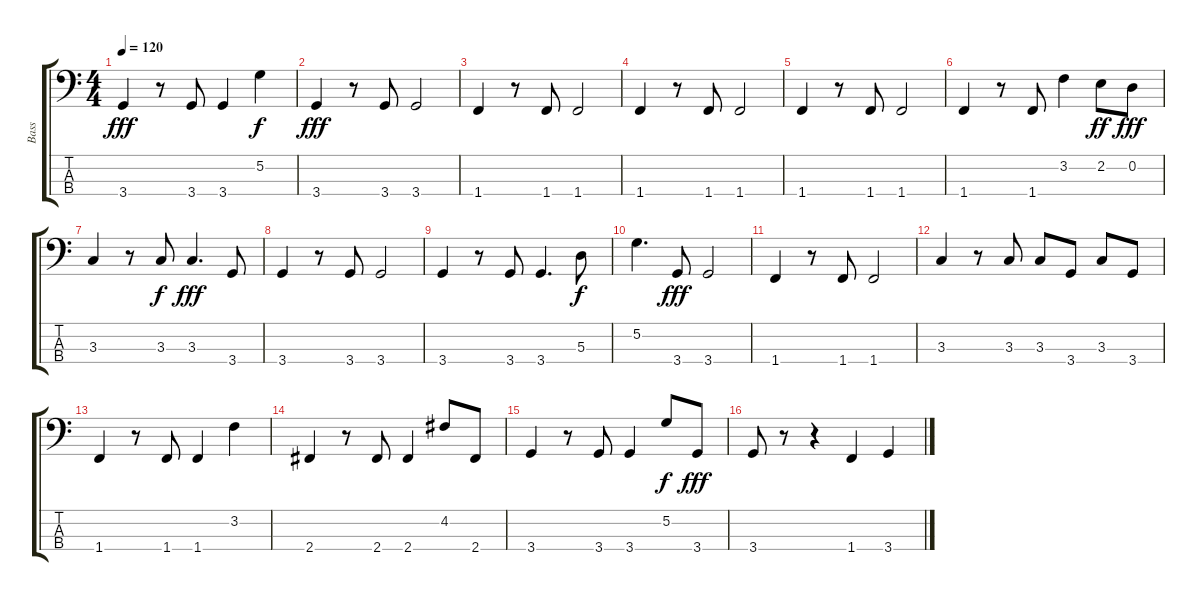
\track ("Bass" "Bass") {instrument acousticbass}
\staff {score tabs}
\tuning (G2 D2 A1 E1) {hide}
\ts (4 4)
\tempo 120
\clef f4
\ks c
3.4.4{dy fff} r.8 3.4.8 3.4.4 5.2.4{dy f} |
3.4.4{dy fff} r.8 3.4.8 3.4.2 |
1.4.4 r.8 1.4.8 1.4.2 |
1.4.4 r.8 1.4.8 1.4.2 |
1.4.4 r.8 1.4.8 1.4.2 |
1.4.4 r.8 1.4.8 3.2.4 2.2.8{dy ff} 0.2.8{dy fff} |
3.3.4 r.8 3.3.8{dy f} 3.3.4{d dy fff} 3.4.8 |
3.4.4 r.8 3.4.8 3.4.2 |
3.4.4 r.8 3.4.8 3.4.4{d} 5.3.8{dy f} |
5.2.4{d} 3.4.8{dy fff} 3.4.2 |
1.4.4 r.8 1.4.8 1.4.2 |
3.3.4 r.8 3.3.8 3.3.8 3.4.8 3.3.8 3.4.8 |
1.4.4 r.8 1.4.8 1.4.4 3.2.4 |
2.4.4 r.8 2.4.8 2.4.4 4.2.8 2.4.8 |
3.4.4 r.8 3.4.8 3.4.4 5.2.8{dy f} 3.4.8{dy fff} |
3.4.8 r.8 r.4 1.4.4 3.4.4
